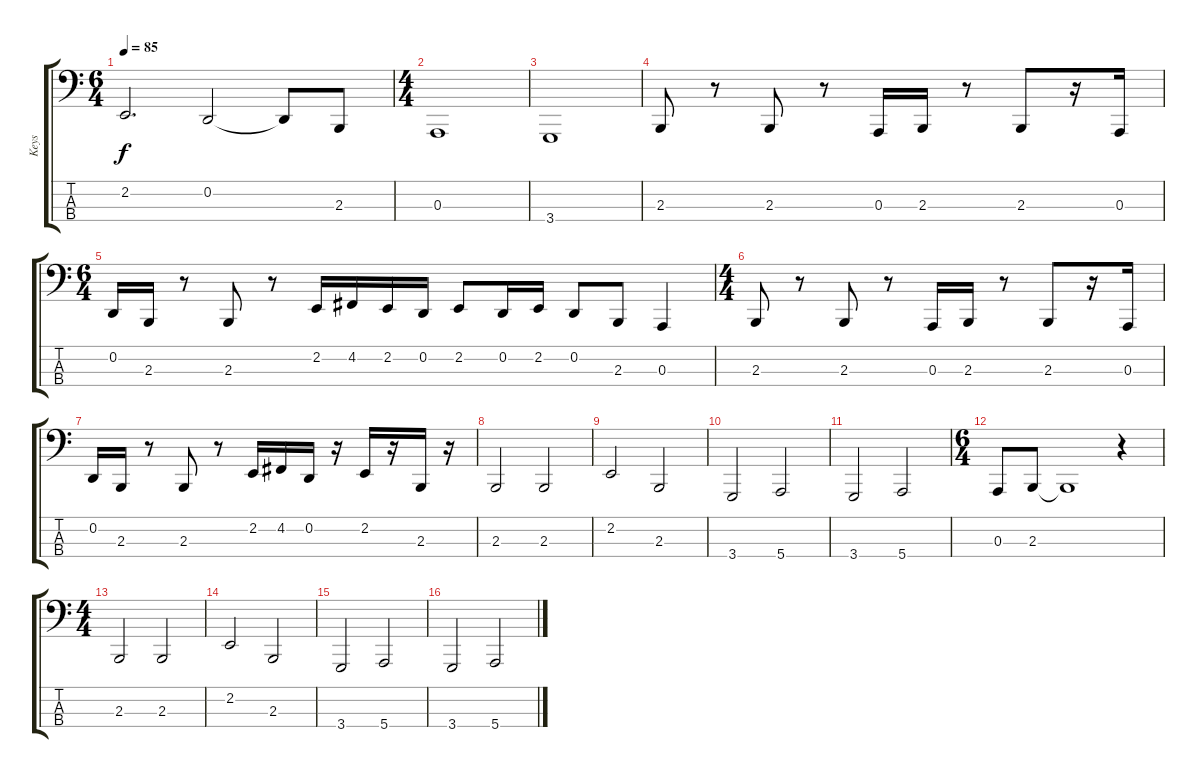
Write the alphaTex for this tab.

\track ("Keys" "Keys") {instrument pad3polysynth}
\staff {score tabs}
\tuning (G2 D2 A1 E1) {hide}
\ts (6 4)
\tempo 85
\clef f4
\ks c
2.2.2{d dy f instrument pad3polysynth} 0.2.2 0.2{t}.8 2.3.8 |
\ts (4 4)
0.3.1 |
3.4.1 |
2.3.8 r.8 2.3.8 r.8 0.3.16 2.3.16 r.8 2.3.8 r.16 0.3.16 |
\ts (6 4)
0.2.16 2.3.16 r.8 2.3.8 r.8 2.2.16 4.2.16 2.2.16 0.2.16 2.2.8 0.2.16 2.2.16 0.2.8 2.3.8 0.3.4 |
\ts (4 4)
2.3.8 r.8 2.3.8 r.8 0.3.16 2.3.16 r.8 2.3.8 r.16 0.3.16 |
0.2.16 2.3.16 r.8 2.3.8 r.8 2.2.16 4.2.16 0.2.16 r.16 2.2.16 r.16 2.3.16 r.16 |
2.3.2 2.3.2 |
2.2.2 2.3.2 |
3.4.2 5.4.2 |
3.4.2 5.4.2 |
\ts (6 4)
0.3.8 2.3.8 2.3{t}.1 r.4 |
\ts (4 4)
2.3.2 2.3.2 |
2.2.2 2.3.2 |
3.4.2 5.4.2 |
3.4.2 5.4.2
